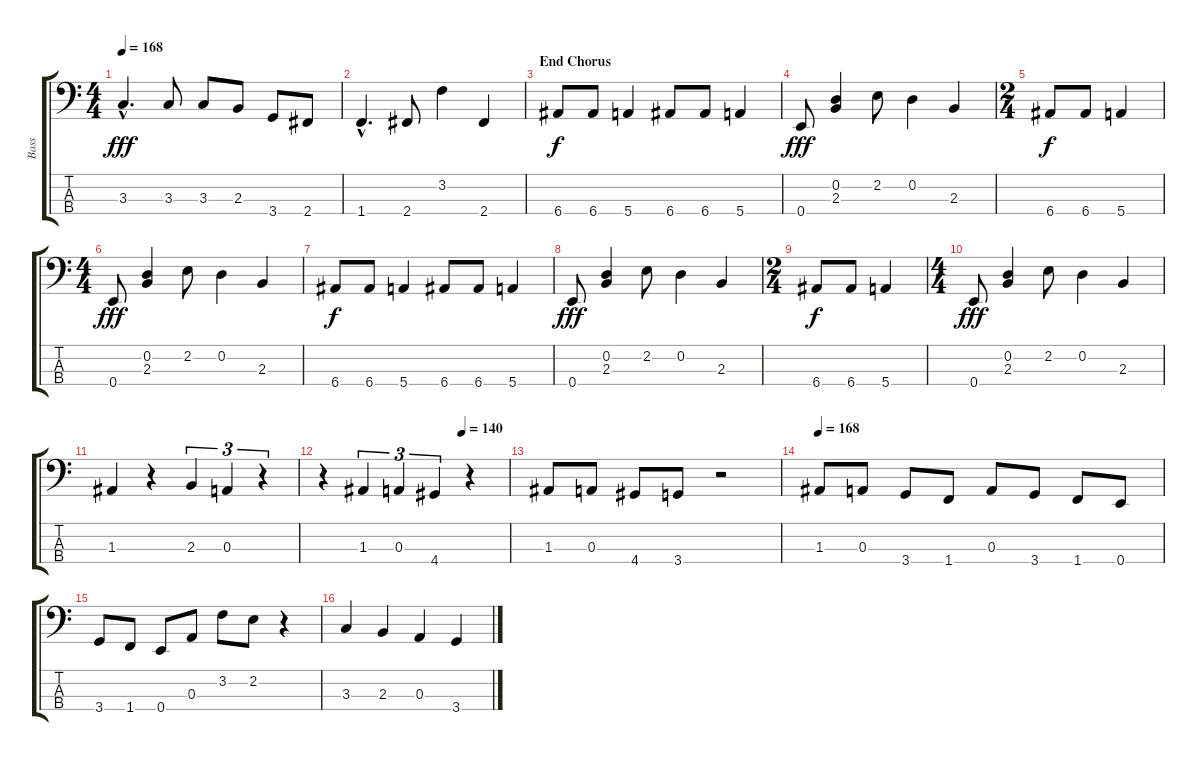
\track ("Bass" "Bass") {instrument electricbasspick}
\staff {score tabs}
\tuning (G2 D2 A1 E1) {hide}
\ts (4 4)
\tempo 168
\clef f4
\ks c
3.3{hac}.4{d dy fff} 3.3.8 3.3.8 2.3.8 3.4.8 2.4.8 |
1.4{hac}.4{d} 2.4.8 3.2.4 2.4.4 |
\section ("" "End Chorus")
6.4.8{dy f} 6.4.8 5.4.4 6.4.8 6.4.8 5.4.4 |
0.4.8{dy fff} (0.2 2.3).4 2.2.8 0.2.4 2.3.4 |
\ts (2 4)
6.4.8{dy f} 6.4.8 5.4.4 |
\ts (4 4)
0.4.8{dy fff} (0.2 2.3).4 2.2.8 0.2.4 2.3.4 |
6.4.8{dy f} 6.4.8 5.4.4 6.4.8 6.4.8 5.4.4 |
0.4.8{dy fff} (0.2 2.3).4 2.2.8 0.2.4 2.3.4 |
\ts (2 4)
6.4.8{dy f} 6.4.8 5.4.4 |
\ts (4 4)
0.4.8{dy fff} (0.2 2.3).4 2.2.8 0.2.4 2.3.4 |
1.3.4 r.4 2.3.4{tu (3 2)} 0.3.4{tu (3 2)} r.4{tu (3 2)} |
\tempo (140 0.75)
r.4 1.3.4{tu (3 2)} 0.3.4{tu (3 2)} 4.4.4{tu (3 2)} r.4 |
1.3.8 0.3.8 4.4.8 3.4.8 r.2 |
\tempo 168
1.3.8 0.3.8 3.4.8 1.4.8 0.3.8 3.4.8 1.4.8 0.4.8 |
3.4.8 1.4.8 0.4.8 0.3.8 3.2.8 2.2.8 r.4 |
3.3.4 2.3.4 0.3.4 3.4.4
